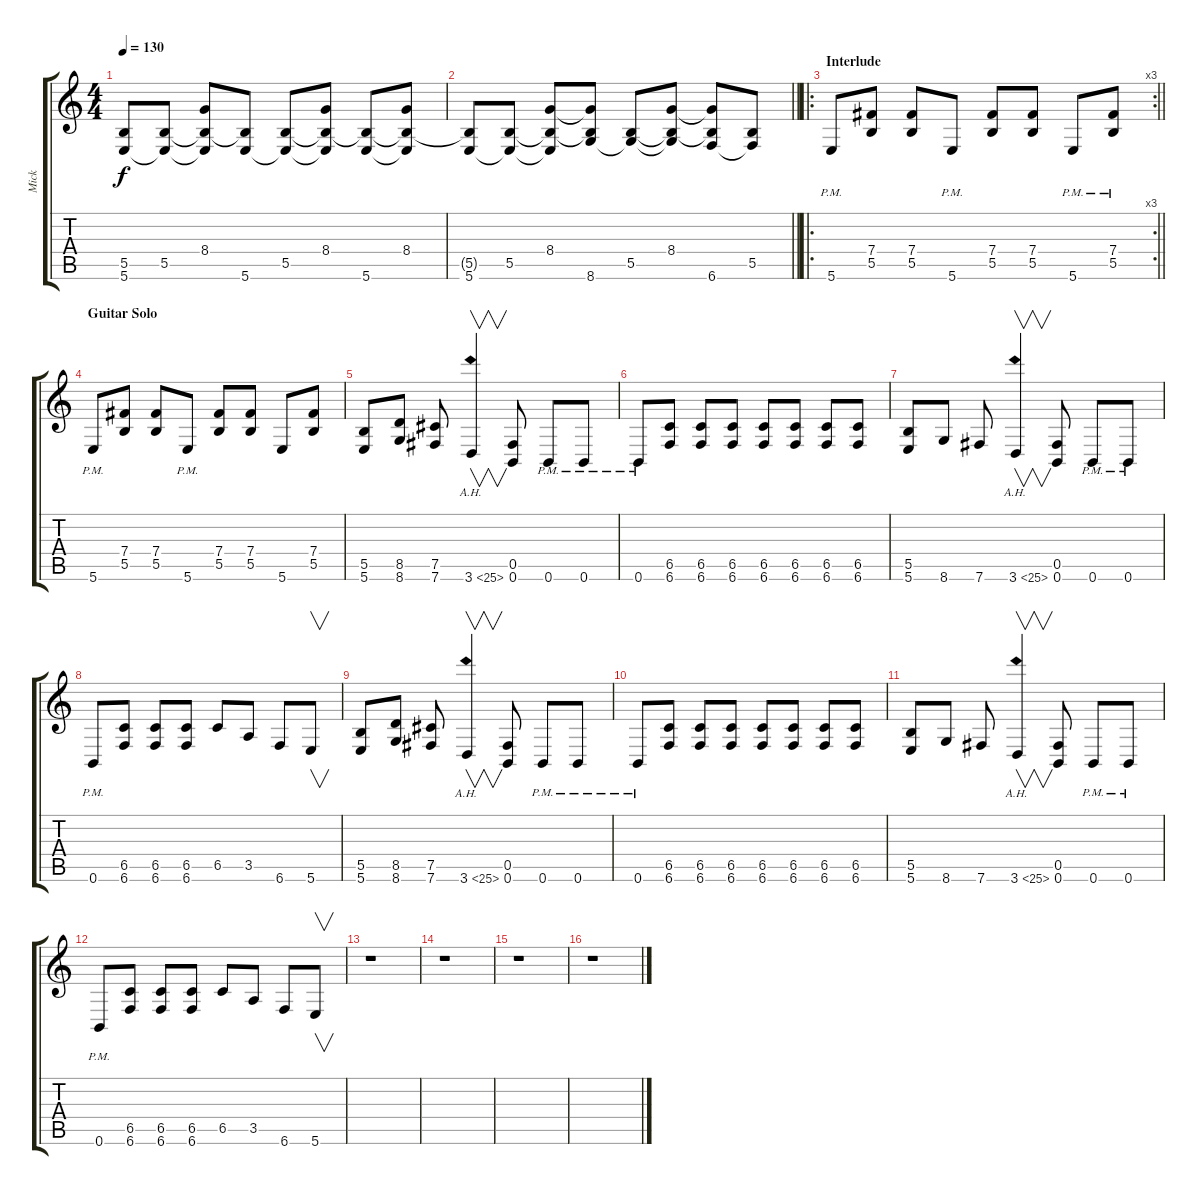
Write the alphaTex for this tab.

\track ("Mick" "Mick") {instrument distortionguitar}
\staff {score tabs}
\tuning (Db4 Ab3 E3 B2 Gb2 B1) {hide}
\ts (4 4)
\tempo 130
\clef g2
\ks c
(5.5{t} 5.6).8{dy f} (5.5 5.6{t}).8 (8.4 5.5{t} 5.6{t}).8 (5.5{t} 5.6).8 (5.5 5.6{t}).8 (8.4 5.5{t} 5.6{t}).8 (5.5{t} 5.6).8 (8.4 5.5{t} 5.6{t}).8 |
\barLineRight lightlight
(5.5{t} 5.6).8 (5.5 5.6{t}).8 (8.4 5.5{t} 5.6{t}).8 (8.4{t} 5.5{t} 8.6).8 (5.5 8.6{t}).8 (8.4 5.5{t} 8.6{t}).8 (8.4{t} 5.5{t} 6.6).8 (5.5 6.6{t}).8 |
\ro
\rc 3
\section ("" "Interlude")
\barLineRight lightlight
5.6{pm}.8 (7.4 5.5).8 (7.4 5.5).8 5.6{pm}.8 (7.4 5.5).8 (7.4 5.5).8 5.6{pm}.8 (7.4{pm} 5.5{pm}).8 |
\section ("" "Guitar Solo")
5.6{pm}.8 (7.4 5.5).8 (7.4 5.5).8 5.6{pm}.8 (7.4 5.5).8 (7.4 5.5).8 5.6.8 (7.4 5.5).8 |
(5.5 5.6).8 (8.5 8.6).8 (7.5 7.6).8 3.6{ah 22}.4{v} (0.5 0.6).8 0.6{pm}.8 0.6{pm}.8 |
0.6{pm}.8 (6.5 6.6).8 (6.5 6.6).8 (6.5 6.6).8 (6.5 6.6).8 (6.5 6.6).8 (6.5 6.6).8 (6.5 6.6).8 |
(5.5 5.6).8 8.6.8 7.6.8 3.6{ah 22}.4{v} (0.5 0.6).8 0.6{pm}.8 0.6{pm}.8 |
0.6{pm}.8 (6.5 6.6).8 (6.5 6.6).8 (6.5 6.6).8 6.5.8 3.5.8 6.6.8 5.6.8{v} |
(5.5 5.6).8 (8.5 8.6).8 (7.5 7.6).8 3.6{ah 22}.4{v} (0.5 0.6).8 0.6{pm}.8 0.6{pm}.8 |
0.6{pm}.8 (6.5 6.6).8 (6.5 6.6).8 (6.5 6.6).8 (6.5 6.6).8 (6.5 6.6).8 (6.5 6.6).8 (6.5 6.6).8 |
(5.5 5.6).8 8.6.8 7.6.8 3.6{ah 22}.4{v} (0.5 0.6).8 0.6{pm}.8 0.6{pm}.8 |
0.6{pm}.8 (6.5 6.6).8 (6.5 6.6).8 (6.5 6.6).8 6.5.8 3.5.8 6.6.8 5.6.8{v} |
r.1 |
r.1 |
r.1 |
r.1
